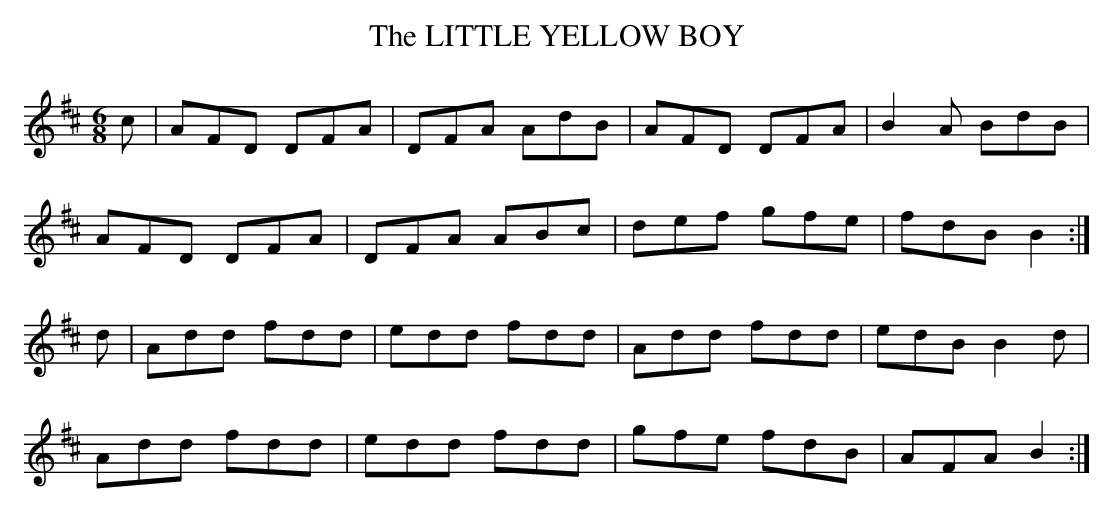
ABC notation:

X:1
T:LITTLE YELLOW BOY, The
M:6/8
L:1/8
K:D
c|AFD DFA|DFA AdB|AFD DFA|B2A BdB|
AFD DFA|DFA ABc|def gfe|fdB B2 :|
d|Add fdd|edd fdd|Add fdd|edB B2d|
Add fdd|edd fdd|gfe fdB|AFA B2 :|
